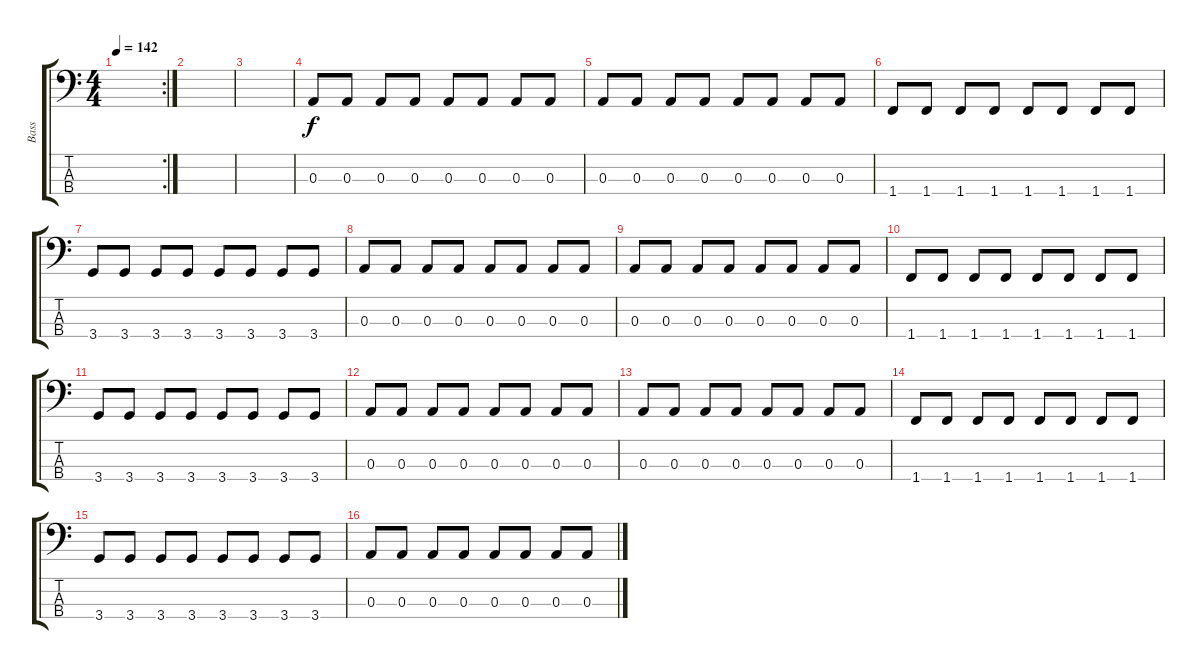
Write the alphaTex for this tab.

\track ("Bass" "Bass") {instrument electricbassfinger}
\staff {score tabs}
\tuning (G2 D2 A1 E1) {hide}
\rc 2
\ts (4 4)
\tempo 142
\clef f4
\ks c
|
|
|
0.3.8 0.3.8 0.3.8 0.3.8 0.3.8 0.3.8 0.3.8 0.3.8 |
0.3.8 0.3.8 0.3.8 0.3.8 0.3.8 0.3.8 0.3.8 0.3.8 |
1.4.8 1.4.8 1.4.8 1.4.8 1.4.8 1.4.8 1.4.8 1.4.8 |
3.4.8 3.4.8 3.4.8 3.4.8 3.4.8 3.4.8 3.4.8 3.4.8 |
0.3.8 0.3.8 0.3.8 0.3.8 0.3.8 0.3.8 0.3.8 0.3.8 |
0.3.8 0.3.8 0.3.8 0.3.8 0.3.8 0.3.8 0.3.8 0.3.8 |
1.4.8 1.4.8 1.4.8 1.4.8 1.4.8 1.4.8 1.4.8 1.4.8 |
3.4.8 3.4.8 3.4.8 3.4.8 3.4.8 3.4.8 3.4.8 3.4.8 |
0.3.8 0.3.8 0.3.8 0.3.8 0.3.8 0.3.8 0.3.8 0.3.8 |
0.3.8 0.3.8 0.3.8 0.3.8 0.3.8 0.3.8 0.3.8 0.3.8 |
1.4.8 1.4.8 1.4.8 1.4.8 1.4.8 1.4.8 1.4.8 1.4.8 |
3.4.8 3.4.8 3.4.8 3.4.8 3.4.8 3.4.8 3.4.8 3.4.8 |
0.3.8 0.3.8 0.3.8 0.3.8 0.3.8 0.3.8 0.3.8 0.3.8
